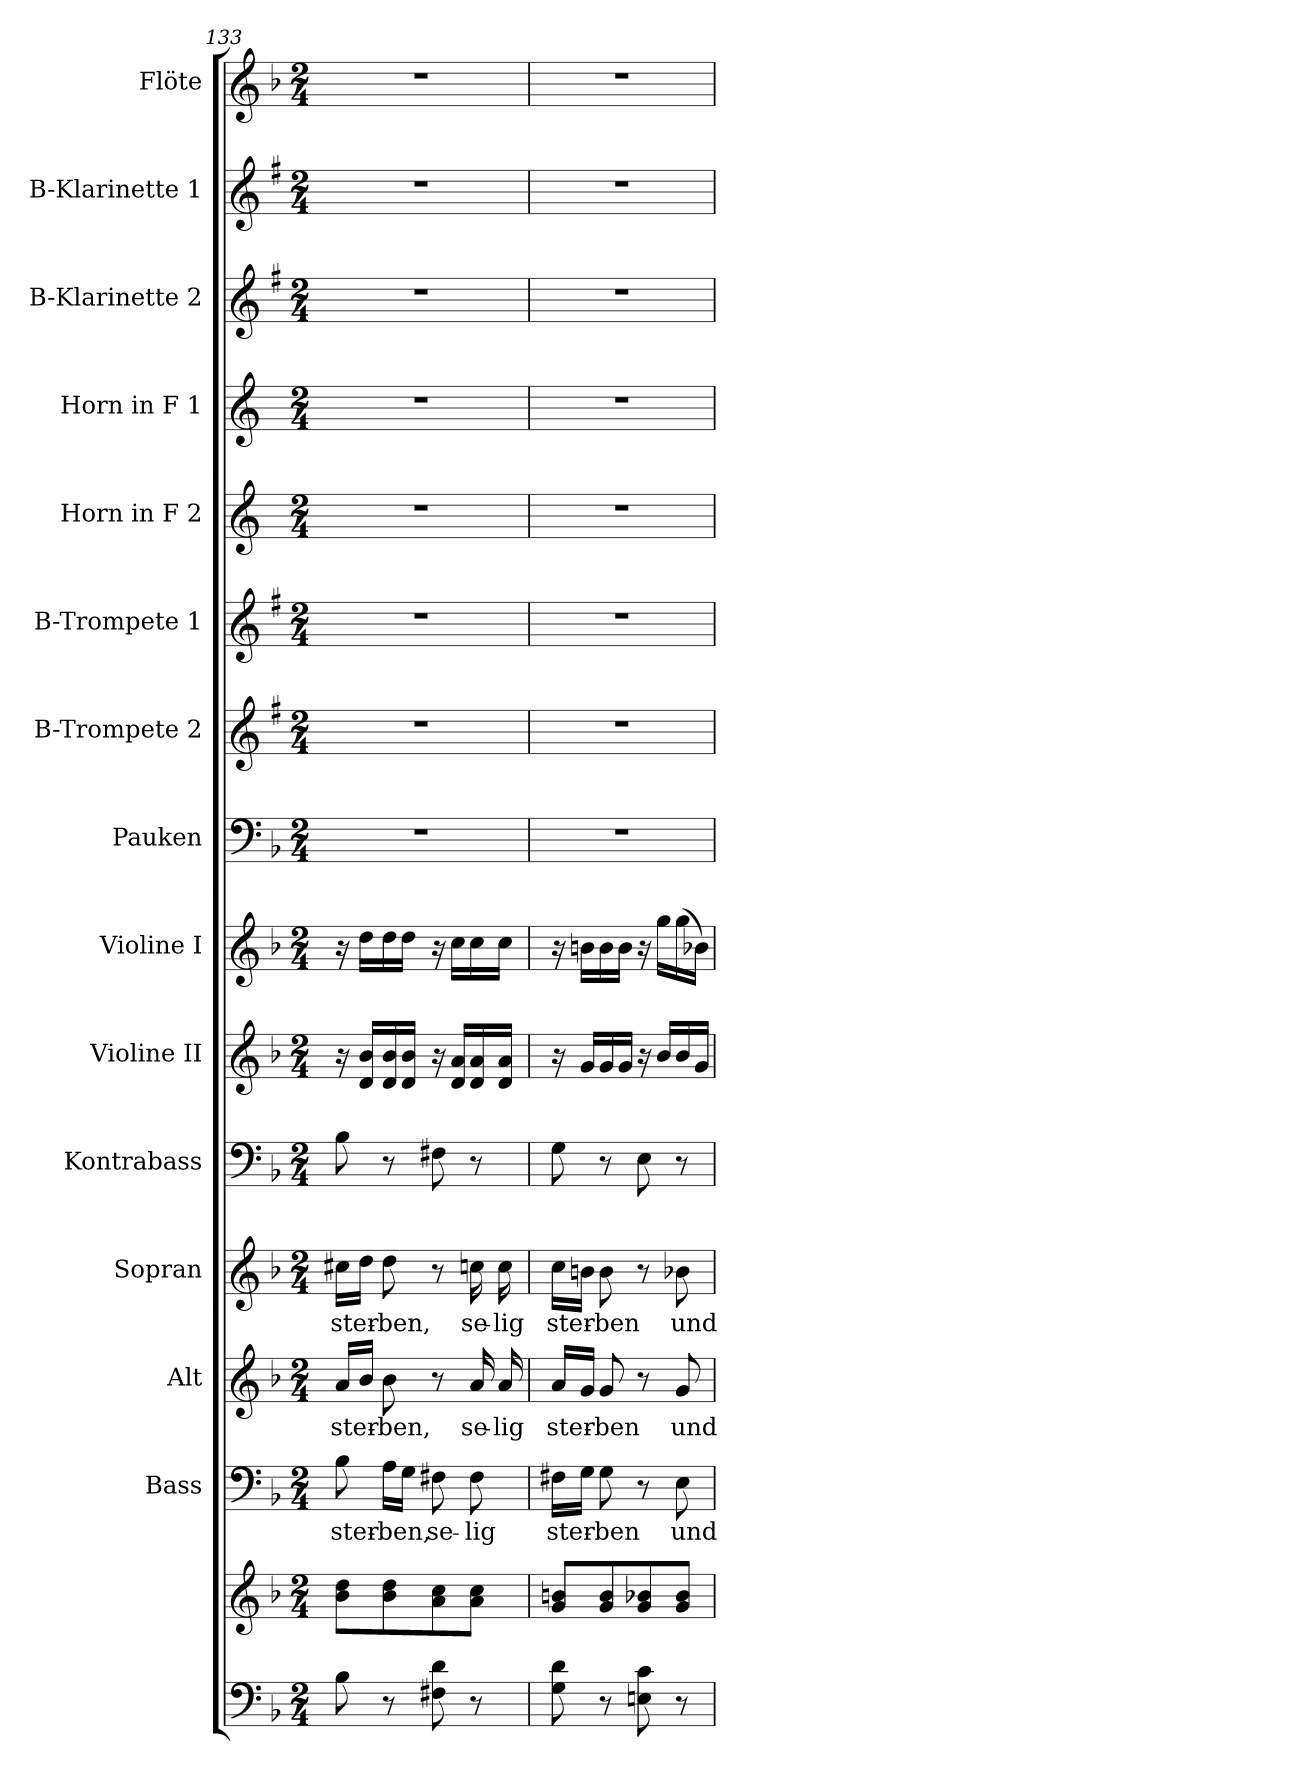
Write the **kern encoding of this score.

**kern	**kern	**kern	**text	**kern	**text	**kern	**text	**kern	**kern	**kern	**kern	**kern	**kern	**kern	**kern	**kern	**kern	**kern
*part15	*part15	*part14	*part14	*part13	*part13	*part12	*part12	*part11	*part10	*part9	*part8	*part7	*part6	*part5	*part4	*part3	*part2	*part1
*staff16	*staff15	*staff14	*staff14	*staff13	*staff13	*staff12	*staff12	*staff11	*staff10	*staff9	*staff8	*staff7	*staff6	*staff5	*staff4	*staff3	*staff2	*staff1
*	*	*I"Bass	*	*I"Alt	*	*I"Sopran	*	*I"Kontrabass	*I"Violine II	*I"Violine I	*I"Pauken	*I"B-Trompete 2	*I"B-Trompete 1	*I"Horn in F 2	*I"Horn in F 1	*I"B-Klarinette 2	*I"B-Klarinette 1	*I"Flöte
*	*	*I'B.	*	*I'A.	*	*I'S.	*	*I'Kb.	*I'Vl. II	*I'Vl. I	*I'Pk.	*I'B Trp. 2	*I'B Trp. 1	*	*	*I'B Kl. 2	*I'B Kl. 1	*I'Fl.
!!LO:PB:g=z
*clefF4	*clefG2	*clefF4	*	*clefG2	*	*clefG2	*	*clefF4	*clefG2	*clefG2	*clefF4	*clefG2	*clefG2	*clefG2	*clefG2	*clefG2	*clefG2	*clefG2
*	*	*	*	*	*	*	*	*ITrd7c12	*	*	*	*ITrd1c2	*ITrd1c2	*ITrd4c7	*ITrd4c7	*ITrd1c2	*ITrd1c2	*
*k[b-]	*k[b-]	*k[b-]	*	*k[b-]	*	*k[b-]	*	*k[b-]	*k[b-]	*k[b-]	*k[b-]	*k[b-]	*k[b-]	*k[b-]	*k[b-]	*k[b-]	*k[b-]	*k[b-]
*F:	*F:	*F:	*	*F:	*	*F:	*	*F:	*F:	*F:	*F:	*F:	*F:	*F:	*F:	*F:	*F:	*F:
*M2/4	*M2/4	*M2/4	*	*M2/4	*	*M2/4	*	*M2/4	*M2/4	*M2/4	*M2/4	*M2/4	*M2/4	*M2/4	*M2/4	*M2/4	*M2/4	*M2/4
=133	=133	=133	=133	=133	=133	=133	=133	=133	=133	=133	=133	=133	=133	=133	=133	=133	=133	=133
!	!	!	!LO:LY:b	!	!LO:LY:b	!	!LO:LY:b	!	!	!	!	!	!	!	!	!	!	!
8B-\	8b-\ 8dd\L	8B-\	ster-	16a/LL	ster-	16cc#X\LL	ster-	8BB-\	16r	16r	2r	2r	2r	2r	2r	2r	2r	2r
.	.	.	.	16b-/JJ	.	16dd\JJ	.	.	16d/ 16b-/LL	16dd\LL	.	.	.	.	.	.	.	.
!	!	!	!LO:LY:b	!	!LO:LY:b	!	!LO:LY:b	!	!	!	!	!	!	!	!	!	!	!
8r	8b-\ 8dd\	16A\LL	-ben,	8b-\	-ben,	8dd\	-ben,	8r	16d/ 16b-/	16dd\	.	.	.	.	.	.	.	.
.	.	16G\JJ	.	.	.	.	.	.	16d/ 16b-/JJ	16dd\JJ	.	.	.	.	.	.	.	.
!	!	!	!LO:LY:b	!	!	!	!	!	!	!	!	!	!	!	!	!	!	!
8F#X\ 8d\	8a\ 8cc\	8F#X\	se-	8r	.	8r	.	8FF#X\	16r	16r	.	.	.	.	.	.	.	.
.	.	.	.	.	.	.	.	.	16d/ 16a/LL	16cc\LL	.	.	.	.	.	.	.	.
!	!	!	!LO:LY:b	!	!LO:LY:b	!	!LO:LY:b	!	!	!	!	!	!	!	!	!	!	!
8r	8a\ 8cc\J	8F#\	-lig	16a/	se-	16ccn\	se-	8r	16d/ 16a/	16cc\	.	.	.	.	.	.	.	.
!	!	!	!	!	!LO:LY:b	!	!LO:LY:b	!	!	!	!	!	!	!	!	!	!	!
.	.	.	.	16a/	-lig	16cc\	-lig	.	16d/ 16a/JJ	16cc\JJ	.	.	.	.	.	.	.	.
=134	=134	=134	=134	=134	=134	=134	=134	=134	=134	=134	=134	=134	=134	=134	=134	=134	=134	=134
!	!	!	!LO:LY:b	!	!LO:LY:b	!	!LO:LY:b	!	!	!	!	!	!	!	!	!	!	!
8G\ 8d\	8g/ 8bn/L	16F#X\LL	ster-	16a/LL	ster-	16cc\LL	ster-	8GG\	16r	16r	2r	2r	2r	2r	2r	2r	2r	2r
.	.	16G\JJ	.	16g/JJ	.	16bn\JJ	.	.	16g/LL	16bn\LL	.	.	.	.	.	.	.	.
!	!	!	!LO:LY:b	!	!LO:LY:b	!	!LO:LY:b	!	!	!	!	!	!	!	!	!	!	!
8r	8g/ 8b/	8G\	-ben	8g/	-ben	8b\	-ben	8r	16g/	16b\	.	.	.	.	.	.	.	.
.	.	.	.	.	.	.	.	.	16g/JJ	16b\JJ	.	.	.	.	.	.	.	.
8En\ 8c\	8g/ 8b-X/	8r	.	8r	.	8r	.	8EE\	16r	16r	.	.	.	.	.	.	.	.
.	.	.	.	.	.	.	.	.	16b-/LL	16gg\LL	.	.	.	.	.	.	.	.
!	!	!	!LO:LY:b	!	!LO:LY:b	!	!LO:LY:b	!	!	!	!	!	!	!	!	!	!	!
8r	8g/ 8b-/J	8E\	und	8g/	und	8b-X\	und	8r	16b-/	(>16gg\	.	.	.	.	.	.	.	.
.	.	.	.	.	.	.	.	.	16g/JJ	16b-X\JJ)	.	.	.	.	.	.	.	.
=	=	=	=	=	=	=	=	=	=	=	=	=	=	=	=	=	=	=
*-	*-	*-	*-	*-	*-	*-	*-	*-	*-	*-	*-	*-	*-	*-	*-	*-	*-	*-
